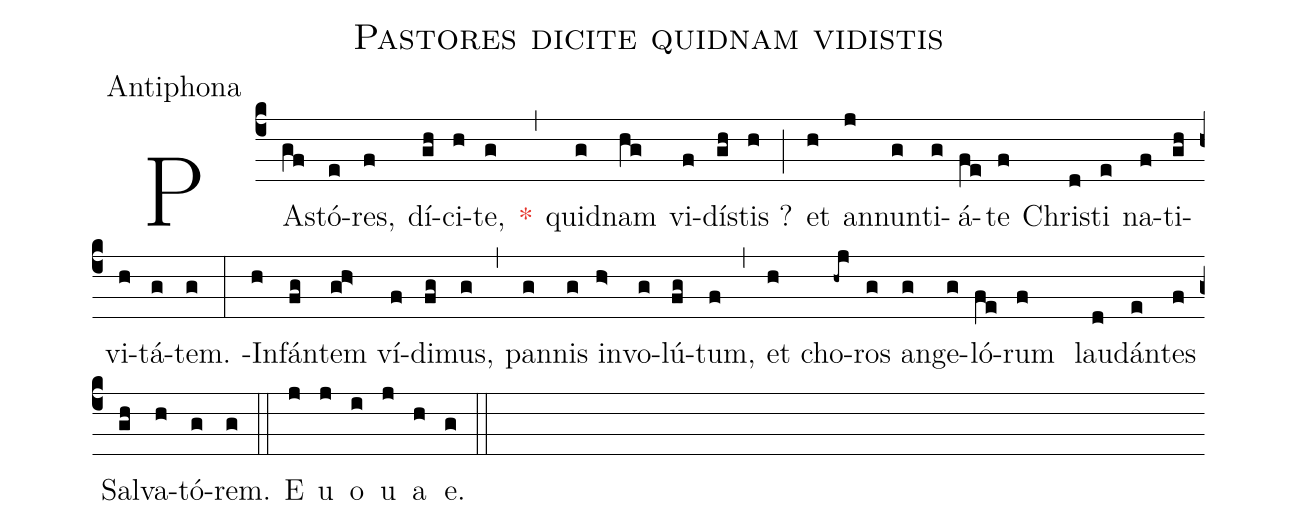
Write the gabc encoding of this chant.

name:Pastores dicite quidnam vidistis;
office-part:Antiphona;
%%
(c4) PAs(gf)tó(e)res,(f) dí(gh)ci(h)te,(g) <c>*</c>(,) quid(g)nam(hg) vi(f)dís(gh)tis ?(h) (;) et(h) an(j)nun(g)ti(g)á(fe)te(f) Chris(d)ti(e) na(f)ti(gh)vi(h)tá(g)tem.(g) (:) -In(h)fán(fg)tem(gh>) ví(f)di(fg)mus,(g) (,) pan(g)nis(g) in(h>)vo(g)lú(fg)tum,(f) (,) et(h) cho(-hj)ros(g) an(g)ge(g)ló(fe)rum (f) lau(d)dán(e)tes(f) Sal(gh)va(h)tó(g)rem.(g) (::)
E(j) u(j) o(i) u(j) a(h) e.(g) (::)
